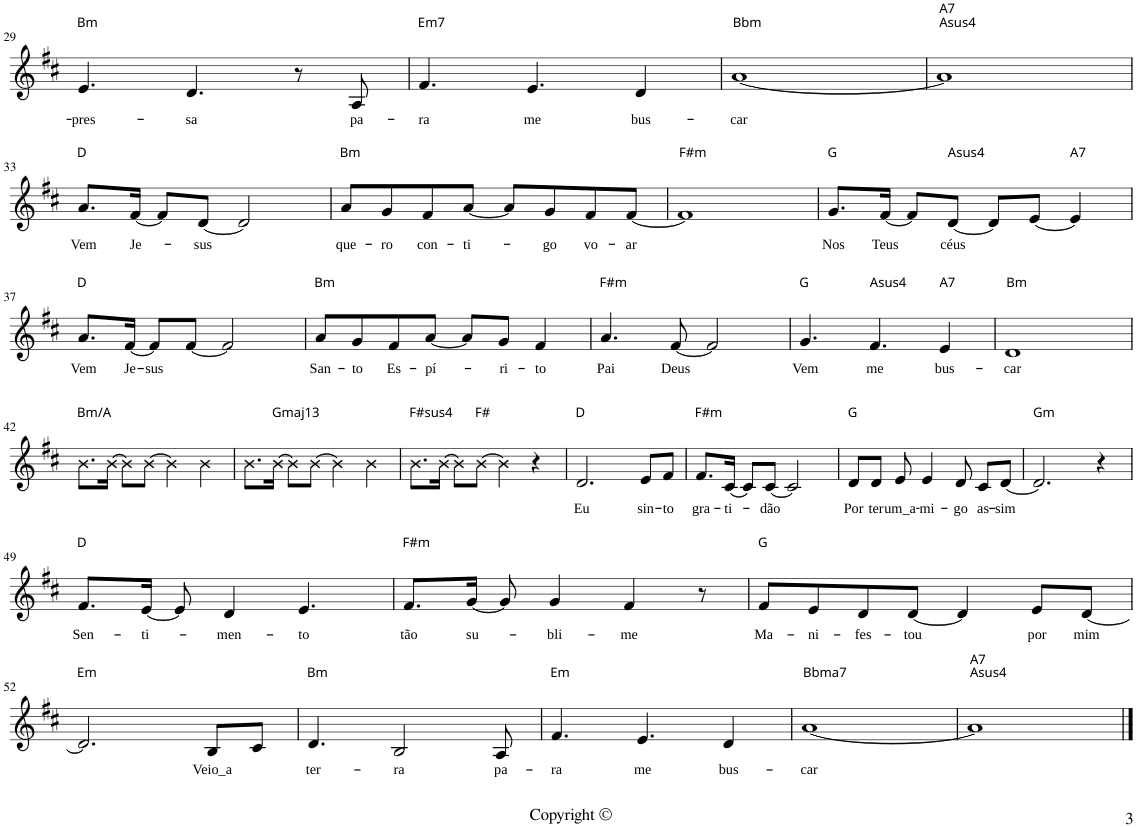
**kern	**text
*part1	*part1
*staff1	*staff1
*I"P1	*
!!LO:PB:g=z
*clefG2	*
*k[f#c#]	*
*D:	*
*M4/4	*
=29	=29
!LO:TX:a:t=Bm	!
!	!LO:LY:b
4.e/	-pres-
!	!LO:LY:b
4.d/	-sa
8r	.
!	!LO:LY:b
8A/	pa-
=30	=30
!LO:TX:a:t=Em7	!
!	!LO:LY:b
4.f#/	-ra
!	!LO:LY:b
4.e/	me
!	!LO:LY:b
4d/	bus-
=31	=31
!LO:TX:a:t=Bbm	!
!	!LO:LY:b
[1a	-car
=32	=32
!LO:TX:a:t=Asus4	!
!LO:TX:a:t=A7	!
1a]	.
!!LO:LB:g=z
=33	=33
!LO:TX:a:t=D	!
!	!LO:LY:b
8.a/L	Vem
!	!LO:LY:b
[16f#/Jk	Je-
8f#/L]	.
!	!LO:LY:b
[8d/J	-sus
2d/]	.
=34	=34
!LO:TX:a:t=Bm	!
!	!LO:LY:b
8a/L	que-
!	!LO:LY:b
8g/	-ro
!	!LO:LY:b
8f#/	con-
!	!LO:LY:b
[8a/J	-ti-
8a/L]	.
!	!LO:LY:b
8g/	-go
!	!LO:LY:b
8f#/	vo-
!	!LO:LY:b
[8f#/J	-ar
=35	=35
!LO:TX:a:t=F#m	!
1f#]	.
=36	=36
!LO:TX:a:t=G	!
!	!LO:LY:b
8.g/L	Nos
!	!LO:LY:b
[16f#/Jk	Teus
8f#/L]	.
!LO:TX:a:t=Asus4	!
!	!LO:LY:b
[8d/J	céus
8d/L]	.
[8e/J	.
!LO:TX:a:t=A7	!
4e/]	.
!!LO:LB:g=z
=37	=37
!LO:TX:a:t=D	!
!	!LO:LY:b
8.a/L	Vem
!	!LO:LY:b
[16f#/Jk	Je-
!	!LO:LY:b
8f#/L]	-sus
[8f#/J	.
2f#/]	.
=38	=38
!LO:TX:a:t=Bm	!
!	!LO:LY:b
8a/L	San-
!	!LO:LY:b
8g/	-to
!	!LO:LY:b
8f#/	Es-
!	!LO:LY:b
[8a/J	-pí-
8a/L]	.
!	!LO:LY:b
8g/J	-ri-
!	!LO:LY:b
4f#/	-to
=39	=39
!LO:TX:a:t=F#m	!
!	!LO:LY:b
4.a/	Pai
!	!LO:LY:b
[8f#/	Deus
2f#/]	.
=40	=40
!LO:TX:a:t=G	!
!	!LO:LY:b
4.g/	Vem
!LO:TX:a:t=Asus4	!
!	!LO:LY:b
4.f#/	me
!LO:TX:a:t=A7	!
!	!LO:LY:b
4e/	bus-
=41	=41
!LO:TX:a:t=Bm	!
!	!LO:LY:b
1d	-car
!!LO:LB:g=z
=42	=42
!LO:TX:a:t=Bm/A	!
8.b\L	.
[16b\Jk	.
8b\L]	.
[8b\J	.
4b\]	.
4b\	.
=43	=43
8.b\L	.
!LO:TX:a:t=Gmaj13	!
[16b\Jk	.
8b\L]	.
[8b\J	.
4b\]	.
4b\	.
=44	=44
!LO:TX:a:t=F#sus4	!
8.b\L	.
[16b\Jk	.
8b\L]	.
!LO:TX:a:t=F#	!
[8b\J	.
4b\]	.
4r	.
=45	=45
!LO:TX:a:t=D	!
!	!LO:LY:b
2.d/	Eu
!	!LO:LY:b
8e/L	sin-
!	!LO:LY:b
8f#/J	-to
=46	=46
!LO:TX:a:t=F#m	!
!	!LO:LY:b
8.f#/L	gra-
!	!LO:LY:b
[16c#/Jk	-ti-
8c#/L]	.
!	!LO:LY:b
[8c#/J	-dão
2c#/]	.
=47	=47
!LO:TX:a:t=G	!
!	!LO:LY:b
8d/L	Por
!	!LO:LY:b
8d/J	ter
!	!LO:LY:b
8e/	um_a-
!	!LO:LY:b
4e/	-mi-
!	!LO:LY:b
8d/	-go
!	!LO:LY:b
8c#/L	as-
!	!LO:LY:b
[8d/J	-sim
=48	=48
!LO:TX:a:t=Gm	!
2.d/]	.
4r	.
!!LO:LB:g=z
=49	=49
!LO:TX:a:t=D	!
!	!LO:LY:b
8.f#/L	Sen-
!	!LO:LY:b
[16e/Jk	-ti-
8e/]	.
!	!LO:LY:b
4d/	-men-
!	!LO:LY:b
4.e/	-to
=50	=50
!LO:TX:a:t=F#m	!
!	!LO:LY:b
8.f#/L	tão
!	!LO:LY:b
[16g/Jk	su-
8g/]	.
!	!LO:LY:b
4g/	-bli-
!	!LO:LY:b
4f#/	-me
8r	.
=51	=51
!LO:TX:a:t=G	!
!	!LO:LY:b
8f#/L	Ma-
!	!LO:LY:b
8e/	-ni-
!	!LO:LY:b
8d/	-fes-
!	!LO:LY:b
[8d/J	-tou
4d/]	.
!	!LO:LY:b
8e/L	por
!	!LO:LY:b
[8d/J	mim
!!LO:LB:g=z
=52	=52
!LO:TX:a:t=Em	!
2.d/]	.
!	!LO:LY:b
8B/L	Veio_a
8c#/J	.
=53	=53
!LO:TX:a:t=Bm	!
!	!LO:LY:b
4.d/	ter-
!	!LO:LY:b
2B/	-ra
!	!LO:LY:b
8A/	pa-
=54	=54
!LO:TX:a:t=Em	!
!	!LO:LY:b
4.f#/	-ra
!	!LO:LY:b
4.e/	me
!	!LO:LY:b
4d/	bus-
=55	=55
!LO:TX:a:t=Bbma7	!
!	!LO:LY:b
[1a	-car
=56	=56
!LO:TX:a:t=Asus4	!
!LO:TX:a:t=A7	!
1a]	.
==	==
*-	*-
